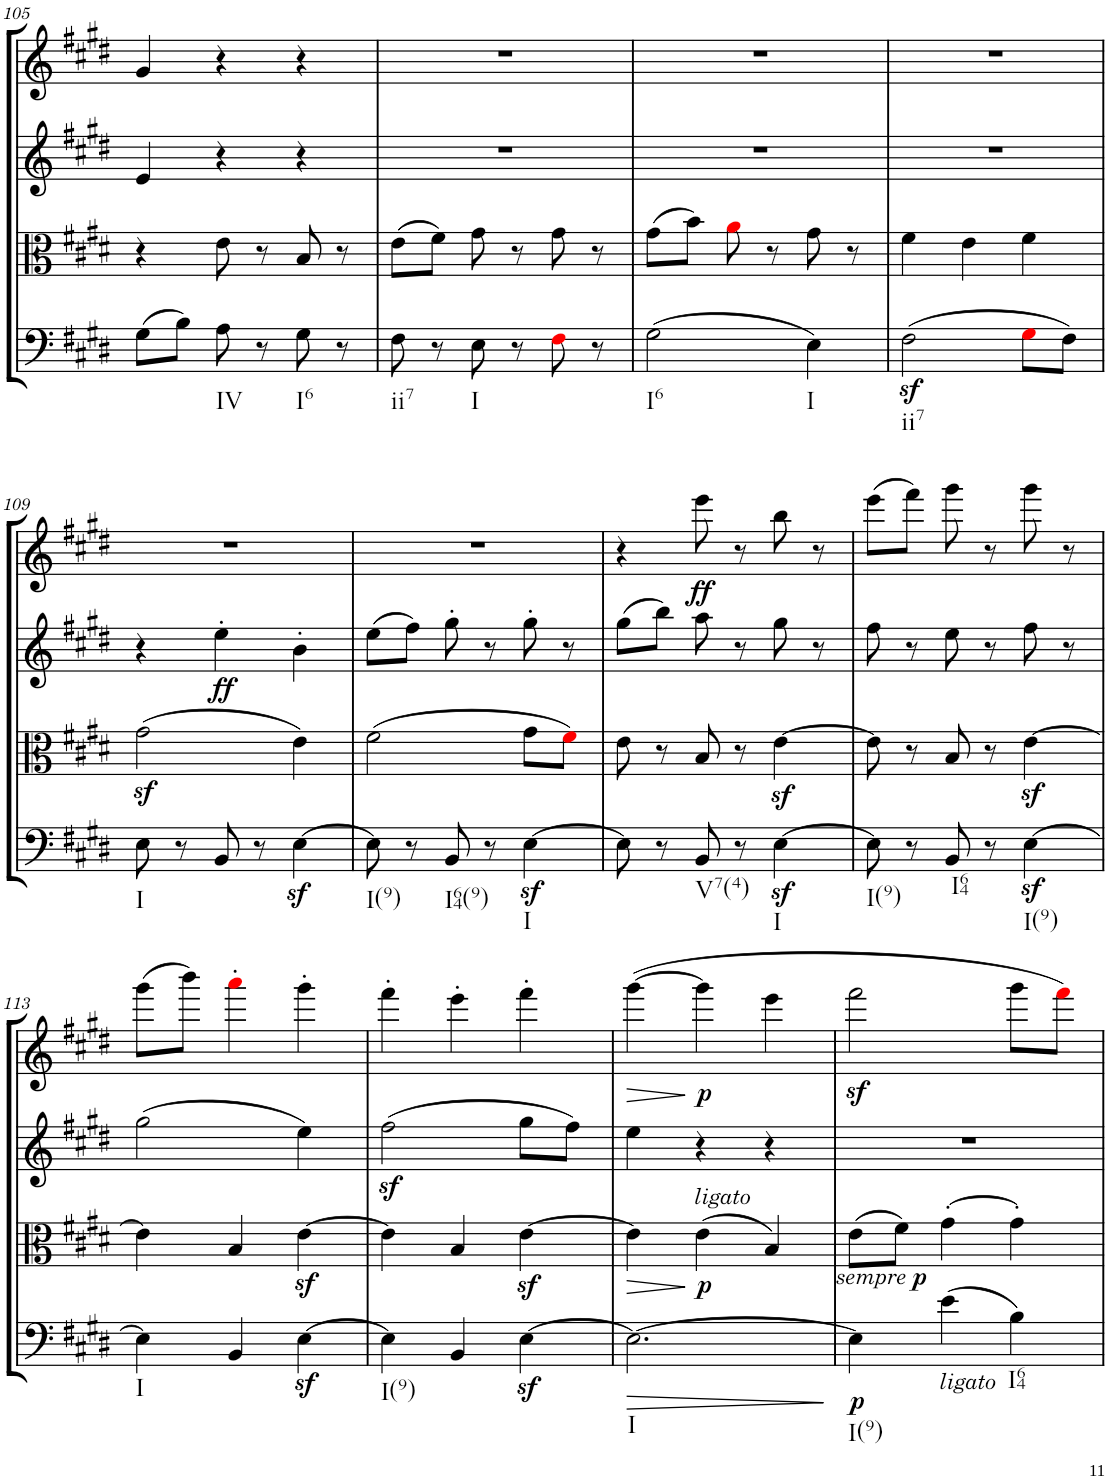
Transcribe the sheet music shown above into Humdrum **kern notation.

**kern	**dynam	**kern	**dynam	**kern	**dynam	**kern	**dynam
*part4	*part4	*part3	*part3	*part2	*part2	*part1	*part1
*staff4	*staff4	*staff3	*staff3	*staff2	*staff2	*staff1	*staff1
*I"Violoncello.	*	*I"Viola.	*	*I"Violin II.	*	*I"Violin I.	*
*I'Vc	*	*I'Vla	*	*I'Vln	*	*I'Vln	*
!!LO:PB:g=z
*clefC4	*	*clefC3	*	*clefG2	*	*clefG2	*
*k[f#c#g#d#]	*	*k[f#c#g#d#]	*	*k[f#c#g#d#]	*	*k[f#c#g#d#]	*
*M3/4	*	*M3/4	*	*M3/4	*	*M3/4	*
=105	=105	=105	=105	=105	=105	=105	=105
(8G#\L	.	4r	.	4e/	.	4g#/	.
8B\J)	.	.	.	.	.	.	.
!LO:TX:b:t=IV	!	!	!	!	!	!	!
8A\	.	8e\	.	4r	.	4r	.
8r	.	8r	.	.	.	.	.
!LO:TX:b:t=I6	!	!	!	!	!	!	!
8G#\	.	8B/	.	4r	.	4r	.
8r	.	8r	.	.	.	.	.
=106	=106	=106	=106	=106	=106	=106	=106
!LO:TX:b:t=ii7	!	!	!	!	!	!	!
8F#\	.	(8e\L	.	2.r	.	2.r	.
8r	.	8f#\J)	.	.	.	.	.
!LO:TX:b:t=I	!	!	!	!	!	!	!
8E\	.	8g#\	.	.	.	.	.
8r	.	8r	.	.	.	.	.
8F#i\	.	8g#\	.	.	.	.	.
8r	.	8r	.	.	.	.	.
=107	=107	=107	=107	=107	=107	=107	=107
!LO:TX:b:t=I6	!	!	!	!	!	!	!
(2G#\	.	(8g#\L	.	2.r	.	2.r	.
.	.	8b\J)	.	.	.	.	.
.	.	8ai\	.	.	.	.	.
.	.	8r	.	.	.	.	.
!LO:TX:b:t=I	!	!	!	!	!	!	!
4E\)	.	8g#\	.	.	.	.	.
.	.	8r	.	.	.	.	.
=108	=108	=108	=108	=108	=108	=108	=108
!LO:TX:b:t=ii7	!	!	!	!	!	!	!
(2F#z<\	.	4f#\	.	2.r	.	2.r	.
.	.	4e\	.	.	.	.	.
8G#i\L	.	4f#\	.	.	.	.	.
8F#\J)	.	.	.	.	.	.	.
!!LO:LB:g=z
=109	=109	=109	=109	=109	=109	=109	=109
!LO:TX:b:t=I	!	!	!	!	!	!	!
8E\	.	(2g#z<\	.	4r	.	2.r	.
8r	.	.	.	.	.	.	.
!	!	!	!	!	!LO:DY:b	!	!
8BB/	.	.	.	4ee'\	ff	.	.
8r	.	.	.	.	.	.	.
[4Ez<\	.	4e\)	.	4b'\	.	.	.
=110	=110	=110	=110	=110	=110	=110	=110
!LO:TX:b:t=I(9)	!	!	!	!	!	!	!
8E\]	.	(2f#\	.	(8ee\L	.	2.r	.
8r	.	.	.	8ff#\J)	.	.	.
!LO:TX:b:t=I64(9)	!	!	!	!	!	!	!
8BB/	.	.	.	8gg#'\	.	.	.
8r	.	.	.	8r	.	.	.
!LO:TX:b:t=I	!	!	!	!	!	!	!
[4Ez<\	.	8g#\L	.	8gg#'\	.	.	.
.	.	8f#i\J)	.	8r	.	.	.
=111	=111	=111	=111	=111	=111	=111	=111
8E\]	.	8e\	.	(8gg#\L	.	4r	.
8r	.	8r	.	8bb\J)	.	.	.
!LO:TX:b:t=V7(4)	!	!	!	!	!	!	!
!	!	!	!	!	!	!	!LO:DY:b
8BB/	.	8B/	.	8aa\	.	8eee\	ff
8r	.	8r	.	8r	.	8r	.
!LO:TX:b:t=I	!	!	!	!	!	!	!
[4Ez<\	.	[4ez<\	.	8gg#\	.	8bb\	.
.	.	.	.	8r	.	8r	.
=112	=112	=112	=112	=112	=112	=112	=112
!LO:TX:b:t=I(9)	!	!	!	!	!	!	!
8E\]	.	8e\]	.	8ff#\	.	(8eee\L	.
8r	.	8r	.	8r	.	8fff#\J)	.
!LO:TX:b:t=I64	!	!	!	!	!	!	!
8BB/	.	8B/	.	8ee\	.	8ggg#\	.
8r	.	8r	.	8r	.	8r	.
!LO:TX:b:t=I(9)	!	!	!	!	!	!	!
[4Ez<\	.	[4ez<\	.	8ff#\	.	8ggg#\	.
.	.	.	.	8r	.	8r	.
!!LO:LB:g=z
=113	=113	=113	=113	=113	=113	=113	=113
!LO:TX:b:t=I	!	!	!	!	!	!	!
4E\]	.	4e\]	.	(2gg#\	.	(8ggg#\L	.
.	.	.	.	.	.	8bbb\J)	.
4BB/	.	4B/	.	.	.	4aaa'i\	.
[4Ez<\	.	[4ez<\	.	4ee\)	.	4ggg#'\	.
=114	=114	=114	=114	=114	=114	=114	=114
!LO:TX:b:t=I(9)	!	!	!	!	!	!	!
4E\]	.	4e\]	.	(2ff#z<\	.	4fff#'\	.
4BB/	.	4B/	.	.	.	4eee'\	.
[4Ez<\	.	[4ez<\	.	8gg#\L	.	4fff#'\	.
.	.	.	.	8ff#\J)	.	.	.
=115	=115	=115	=115	=115	=115	=115	=115
!LO:TX:b:t=I	!	!	!	!	!	!	!
!	!LO:HP:b	!	!LO:HP:b	!	!	!	!LO:HP:b
2.E\_	>	4e\]	>	4ee\	.	([4ggg#\	>
!	!	!LO:TX:a:i:t=ligato	!	!	!	!	!
!	!	!	!LO:DY:n=1:b	!	!	!	!LO:DY:n=1:b
.	.	(4e\	] p	4r	.	4ggg#\]	] p
.	.	4B/)	.	4r	.	4eee\	.
.	]	.	.	.	.	.	.
=116	=116	=116	=116	=116	=116	=116	=116
!LO:TX:a:i:t=sempre	!	!	!	!	!	!	!
!LO:TX:b:t=I(9)	!	!	!	!	!	!	!
!	!LO:DY:b	!	!	!	!	!	!
4E\]	p	(8e\L	.	2.r	.	2fff#z<\	.
.	.	8f#\J)	.	.	.	.	.
!LO:TX:b:i:t=ligato	!	!	!	!	!	!	!
(4e\	.	[4g#'\	.	.	.	.	.
!LO:TX:b:t=I64	!	!	!	!	!	!	!
4B\)	.	4g#'\]	.	.	.	8ggg#\L	.
.	.	.	.	.	.	8fff#i\J)	.
=	=	=	=	=	=	=	=
*-	*-	*-	*-	*-	*-	*-	*-
